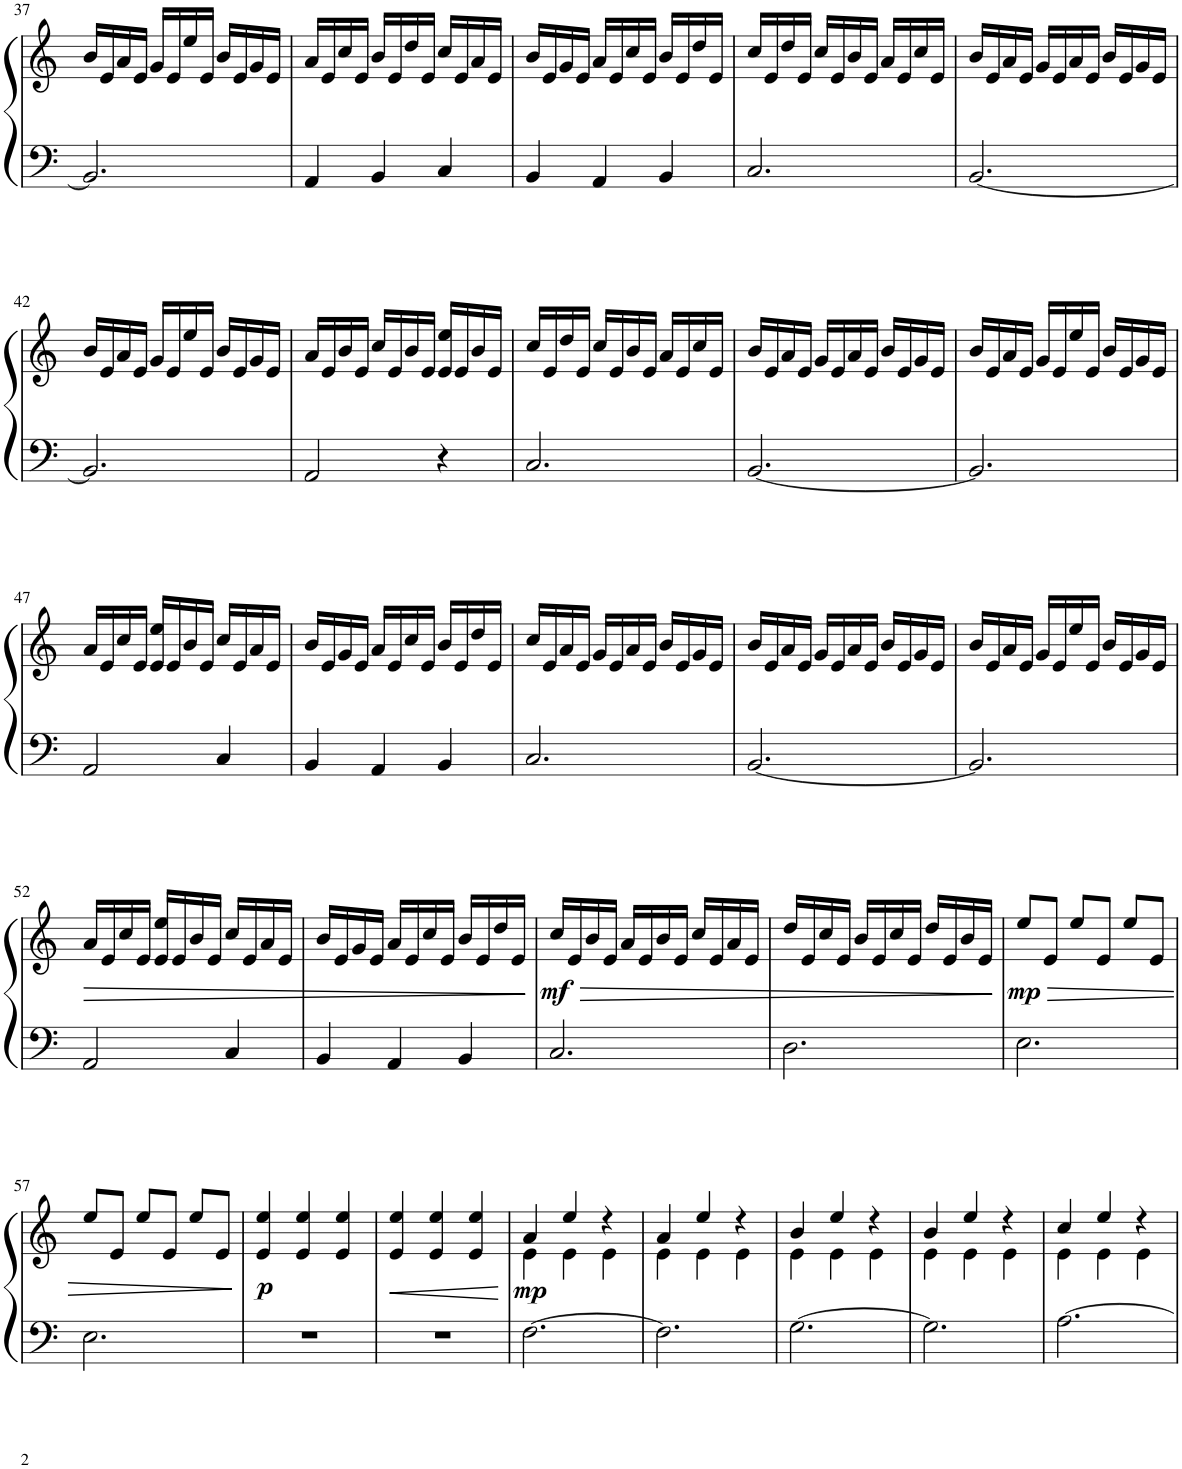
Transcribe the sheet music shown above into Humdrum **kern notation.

**kern	**kern	**dynam
*part1	*part1	*part1
*staff2	*staff1	*staff1/2
*I"Piano	*	*
*I'Pno.	*	*
!!LO:PB:g=z
*clefF4	*clefG2	*
*k[]	*k[]	*
*M3/4	*M3/4	*
=37	=37	=37
2.BB/]	16b/LL	.
.	16e/	.
.	16a/	.
.	16e/JJ	.
.	16g/LL	.
.	16e/	.
.	16ee/	.
.	16e/JJ	.
.	16b/LL	.
.	16e/	.
.	16g/	.
.	16e/JJ	.
=38	=38	=38
4AA/	16a/LL	.
.	16e/	.
.	16cc/	.
.	16e/JJ	.
4BB/	16b/LL	.
.	16e/	.
.	16dd/	.
.	16e/JJ	.
4C/	16cc/LL	.
.	16e/	.
.	16a/	.
.	16e/JJ	.
=39	=39	=39
4BB/	16b/LL	.
.	16e/	.
.	16g/	.
.	16e/JJ	.
4AA/	16a/LL	.
.	16e/	.
.	16cc/	.
.	16e/JJ	.
4BB/	16b/LL	.
.	16e/	.
.	16dd/	.
.	16e/JJ	.
=40	=40	=40
2.C/	16cc/LL	.
.	16e/	.
.	16dd/	.
.	16e/JJ	.
.	16cc/LL	.
.	16e/	.
.	16b/	.
.	16e/JJ	.
.	16a/LL	.
.	16e/	.
.	16cc/	.
.	16e/JJ	.
=41	=41	=41
[2.BB/	16b/LL	.
.	16e/	.
.	16a/	.
.	16e/JJ	.
.	16g/LL	.
.	16e/	.
.	16a/	.
.	16e/JJ	.
.	16b/LL	.
.	16e/	.
.	16g/	.
.	16e/JJ	.
!!LO:LB:g=z
=42	=42	=42
2.BB/]	16b/LL	.
.	16e/	.
.	16a/	.
.	16e/JJ	.
.	16g/LL	.
.	16e/	.
.	16ee/	.
.	16e/JJ	.
.	16b/LL	.
.	16e/	.
.	16g/	.
.	16e/JJ	.
=43	=43	=43
2AA/	16a/LL	.
.	16e/	.
.	16b/	.
.	16e/JJ	.
.	16cc/LL	.
.	16e/	.
.	16b/	.
.	16e/JJ	.
4r	16e/ 16ee/LL	.
.	16e/	.
.	16b/	.
.	16e/JJ	.
=44	=44	=44
2.C/	16cc/LL	.
.	16e/	.
.	16dd/	.
.	16e/JJ	.
.	16cc/LL	.
.	16e/	.
.	16b/	.
.	16e/JJ	.
.	16a/LL	.
.	16e/	.
.	16cc/	.
.	16e/JJ	.
=45	=45	=45
[2.BB/	16b/LL	.
.	16e/	.
.	16a/	.
.	16e/JJ	.
.	16g/LL	.
.	16e/	.
.	16a/	.
.	16e/JJ	.
.	16b/LL	.
.	16e/	.
.	16g/	.
.	16e/JJ	.
=46	=46	=46
2.BB/]	16b/LL	.
.	16e/	.
.	16a/	.
.	16e/JJ	.
.	16g/LL	.
.	16e/	.
.	16ee/	.
.	16e/JJ	.
.	16b/LL	.
.	16e/	.
.	16g/	.
.	16e/JJ	.
!!LO:LB:g=z
=47	=47	=47
2AA/	16a/LL	.
.	16e/	.
.	16cc/	.
.	16e/JJ	.
.	16e/ 16ee/LL	.
.	16e/	.
.	16b/	.
.	16e/JJ	.
4C/	16cc/LL	.
.	16e/	.
.	16a/	.
.	16e/JJ	.
=48	=48	=48
4BB/	16b/LL	.
.	16e/	.
.	16g/	.
.	16e/JJ	.
4AA/	16a/LL	.
.	16e/	.
.	16cc/	.
.	16e/JJ	.
4BB/	16b/LL	.
.	16e/	.
.	16dd/	.
.	16e/JJ	.
=49	=49	=49
2.C/	16cc/LL	.
.	16e/	.
.	16a/	.
.	16e/JJ	.
.	16g/LL	.
.	16e/	.
.	16a/	.
.	16e/JJ	.
.	16b/LL	.
.	16e/	.
.	16g/	.
.	16e/JJ	.
=50	=50	=50
[2.BB/	16b/LL	.
.	16e/	.
.	16a/	.
.	16e/JJ	.
.	16g/LL	.
.	16e/	.
.	16a/	.
.	16e/JJ	.
.	16b/LL	.
.	16e/	.
.	16g/	.
.	16e/JJ	.
=51	=51	=51
2.BB/]	16b/LL	.
.	16e/	.
.	16a/	.
.	16e/JJ	.
.	16g/LL	.
.	16e/	.
.	16ee/	.
.	16e/JJ	.
.	16b/LL	.
.	16e/	.
.	16g/	.
.	16e/JJ	.
!!LO:LB:g=z
=52	=52	=52
!	!	!LO:HP:b
2AA/	16a/LL	>
.	16e/	.
.	16cc/	.
.	16e/JJ	.
.	16e/ 16ee/LL	.
.	16e/	.
.	16b/	.
.	16e/JJ	.
4C/	16cc/LL	.
.	16e/	.
.	16a/	.
.	16e/JJ	.
=53	=53	=53
4BB/	16b/LL	.
.	16e/	.
.	16g/	.
.	16e/JJ	.
4AA/	16a/LL	.
.	16e/	.
.	16cc/	.
.	16e/JJ	.
4BB/	16b/LL	.
.	16e/	.
.	16dd/	.
.	16e/JJ	.
.	.	]
=54	=54	=54
!	!	!LO:HP:b
!	!	!LO:DY:n=1:b
2.C/	16cc/LL	> mf
.	16e/	.
.	16b/	.
.	16e/JJ	.
.	16a/LL	.
.	16e/	.
.	16b/	.
.	16e/JJ	.
.	16cc/LL	.
.	16e/	.
.	16a/	.
.	16e/JJ	.
=55	=55	=55
2.D\	16dd/LL	.
.	16e/	.
.	16cc/	.
.	16e/JJ	.
.	16b/LL	.
.	16e/	.
.	16cc/	.
.	16e/JJ	.
.	16dd/LL	.
.	16e/	.
.	16b/	.
.	16e/JJ	.
.	.	]
=56	=56	=56
!	!	!LO:HP:b
!	!	!LO:DY:n=1:b
2.E\	8ee/L	> mp
.	8e/J	.
.	8ee/L	.
.	8e/J	.
.	8ee/L	.
.	8e/J	.
!!LO:LB:g=z
=57	=57	=57
2.E\	8ee/L	.
.	8e/J	.
.	8ee/L	.
.	8e/J	.
.	8ee/L	.
.	8e/J	.
.	.	]
=58	=58	=58
!	!	!LO:DY:b
2.r	4e/ 4ee/	p
.	4e/ 4ee/	.
.	4e/ 4ee/	.
=59	=59	=59
!	!	!LO:HP:b
2.r	4e/ 4ee/	<
.	4e/ 4ee/	.
.	4e/ 4ee/	.
.	.	[
=60	=60	=60
*	*^	*
!	!	!	!LO:DY:b
[2.F\	4a/	4e\	mp
.	4ee/	4e\	.
.	4r	4e\	.
=61	=61	=61	=61
2.F\]	4a/	4e\	.
.	4ee/	4e\	.
.	4r	4e\	.
=62	=62	=62	=62
[2.G\	4b/	4e\	.
.	4ee/	4e\	.
.	4r	4e\	.
=63	=63	=63	=63
2.G\]	4b/	4e\	.
.	4ee/	4e\	.
.	4r	4e\	.
=64	=64	=64	=64
[2.A\	4cc/	4e\	.
.	4ee/	4e\	.
.	4r	4e\	.
*	*v	*v	*
=	=	=
*-	*-	*-
